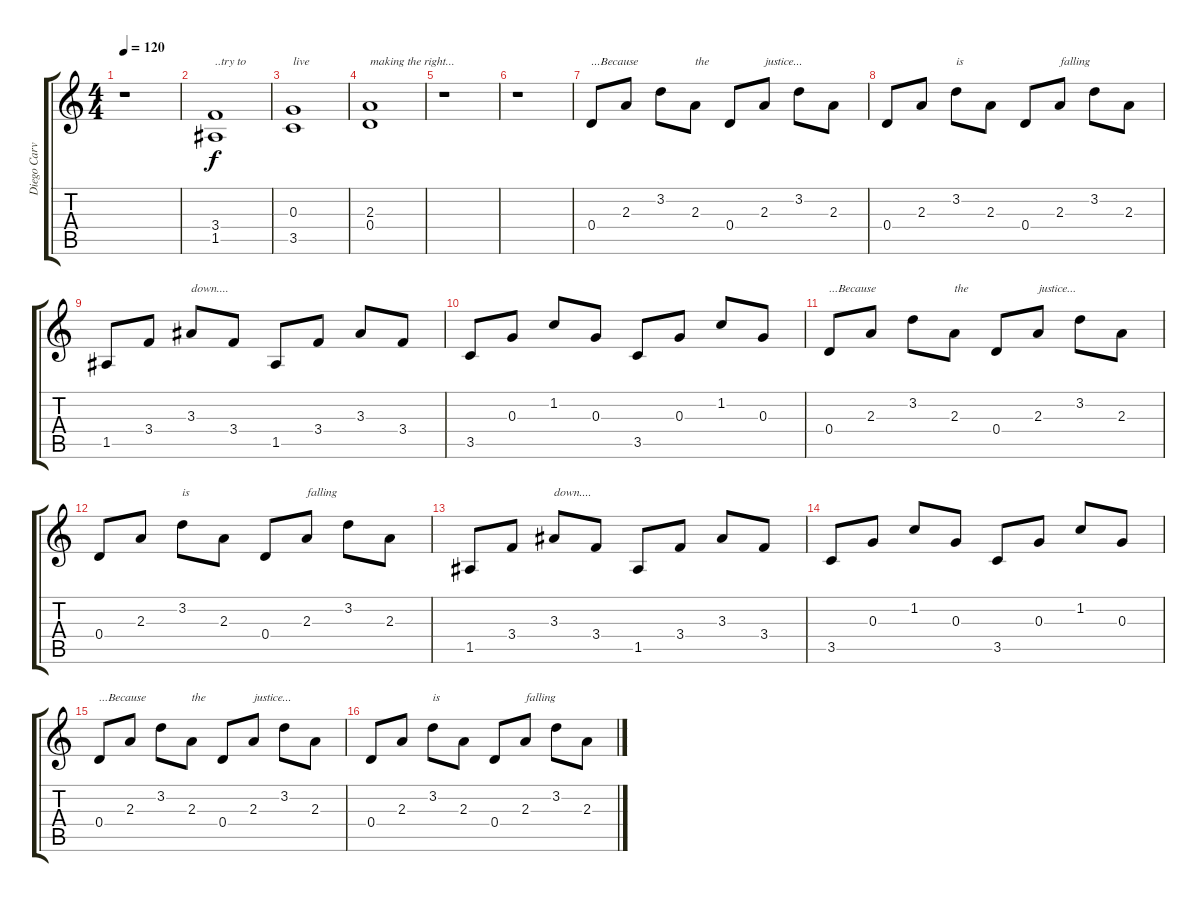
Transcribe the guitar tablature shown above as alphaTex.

\track ("Diego Carvalho - Clean Guitar" "Diego Carv") {instrument electricguitarmuted}
\staff {score tabs}
\tuning (E4 B3 G3 D3 A2 E2) {hide}
\ts (4 4)
\tempo 120
\clef g2
\ks c
r.1{dy f} |
(3.4 1.5).1{txt "..try to"} |
(0.3 3.5).1{txt "live"} |
(2.3 0.4).1{txt "making the right..."} |
r.1 |
r.1 |
0.4.8{txt "...Because"} 2.3.8 3.2.8 2.3.8{txt "the"} 0.4.8 2.3.8{txt "justice..."} 3.2.8 2.3.8 |
0.4.8 2.3.8 3.2.8{txt "is"} 2.3.8 0.4.8 2.3.8{txt "falling"} 3.2.8 2.3.8 |
1.5.8 3.4.8 3.3.8{txt "down...."} 3.4.8 1.5.8 3.4.8 3.3.8 3.4.8 |
3.5.8 0.3.8 1.2.8 0.3.8 3.5.8 0.3.8 1.2.8 0.3.8 |
0.4.8{txt "...Because"} 2.3.8 3.2.8 2.3.8{txt "the"} 0.4.8 2.3.8{txt "justice..."} 3.2.8 2.3.8 |
0.4.8 2.3.8 3.2.8{txt "is"} 2.3.8 0.4.8 2.3.8{txt "falling"} 3.2.8 2.3.8 |
1.5.8 3.4.8 3.3.8{txt "down...."} 3.4.8 1.5.8 3.4.8 3.3.8 3.4.8 |
3.5.8 0.3.8 1.2.8 0.3.8 3.5.8 0.3.8 1.2.8 0.3.8 |
0.4.8{txt "...Because"} 2.3.8 3.2.8 2.3.8{txt "the"} 0.4.8 2.3.8{txt "justice..."} 3.2.8 2.3.8 |
0.4.8 2.3.8 3.2.8{txt "is"} 2.3.8 0.4.8 2.3.8{txt "falling"} 3.2.8 2.3.8
